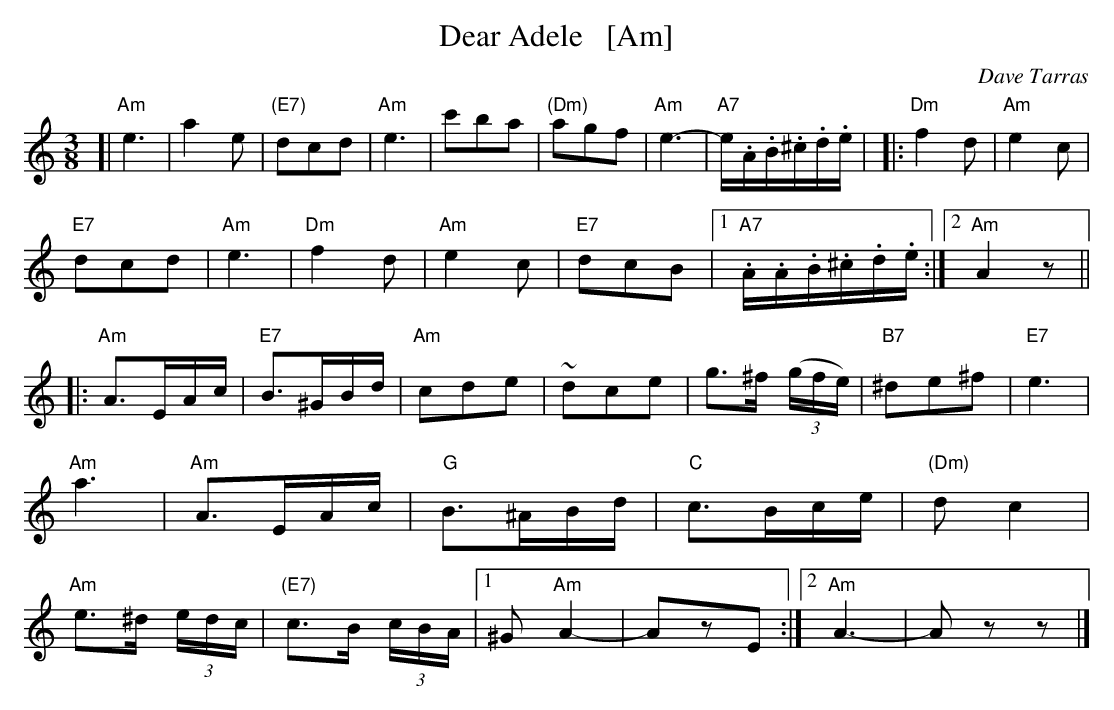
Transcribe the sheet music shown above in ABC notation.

X:1
T: Dear Adele   [Am]
O: Dave Tarras
M: 3/8
L: 1/16
K: Am
[|\
"Am"e6 | a4e2 | "(E7)"d2c2d2 | "Am"e6 |\
c'2b2a2 | "(Dm)"a2g2f2 | "Am"e6- | "A7"e.A.B.^c.d.e |
|:\
"Dm"f4d2 | "Am"e4c2 | "E7"!d2c2d2 | "Am"e6 |\
"Dm"f4d2 | "Am"e4c2 | "E7"d2c2B2 |[1 "A7".A.A.B.^c.d.e :|[2 "Am"A4 z2 ||
|:\
"Am"A3EAc | "E7"B3^GBd | "Am"c2d2e2 | ~d2c2e2 |\
g3^f (3(gfe) | "B7"^d2e2^f2 | "E7"e6 | "Am"a6 |
"Am"A3EAc | "G"B3^ABd | "C"c3Bce | "(Dm)"d2c4 |\
"Am"e3^d (3edc | "(E7)"c3B (3cBA |[1 ^G2 "Am"A4- | A2z2E2  :|[2 "Am"A6- | A2z2z2 |]
